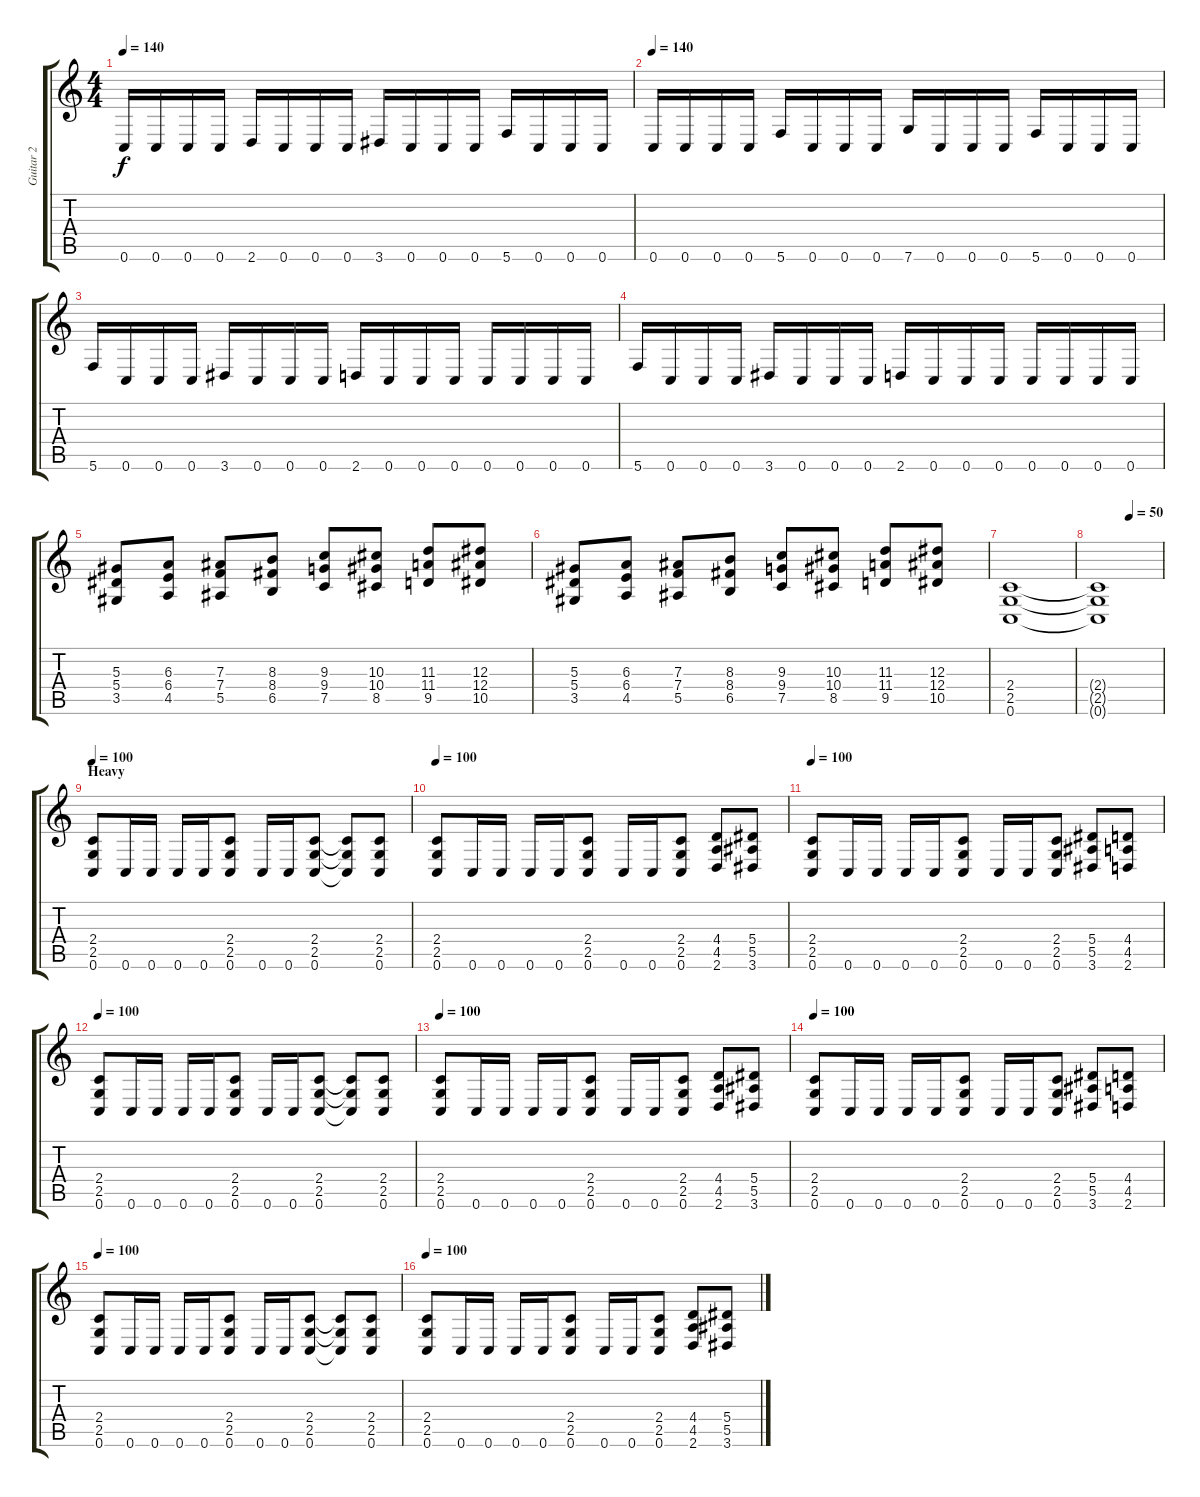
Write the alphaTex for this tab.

\track ("Guitar 2" "Guitar 2") {instrument distortionguitar}
\staff {score tabs}
\tuning (C4 G3 Eb3 Bb2 F2 C2) {hide}
\ts (4 4)
\tempo 140
\clef g2
\ks c
0.6.16{dy f volume 16} 0.6.16 0.6.16 0.6.16 2.6.16 0.6.16 0.6.16 0.6.16 3.6.16 0.6.16 0.6.16 0.6.16 5.6.16 0.6.16 0.6.16 0.6.16 |
\tempo 140
0.6.16{volume 16} 0.6.16 0.6.16 0.6.16 5.6.16 0.6.16 0.6.16 0.6.16 7.6.16 0.6.16 0.6.16 0.6.16 5.6.16 0.6.16 0.6.16 0.6.16 |
5.6.16 0.6.16 0.6.16 0.6.16 3.6.16 0.6.16 0.6.16 0.6.16 2.6.16 0.6.16 0.6.16 0.6.16 0.6.16 0.6.16 0.6.16 0.6.16 |
5.6.16 0.6.16 0.6.16 0.6.16 3.6.16 0.6.16 0.6.16 0.6.16 2.6.16 0.6.16 0.6.16 0.6.16 0.6.16 0.6.16 0.6.16 0.6.16 |
(5.3 5.4 3.5).8 (6.3 6.4 4.5).8 (7.3 7.4 5.5).8 (8.3 8.4 6.5).8 (9.3 9.4 7.5).8 (10.3 10.4 8.5).8 (11.3 11.4 9.5).8 (12.3 12.4 10.5).8 |
(5.3 5.4 3.5).8 (6.3 6.4 4.5).8 (7.3 7.4 5.5).8 (8.3 8.4 6.5).8 (9.3 9.4 7.5).8 (10.3 10.4 8.5).8 (11.3 11.4 9.5).8 (12.3 12.4 10.5).8 |
(2.4 2.5 0.6).1 |
\tempo (50 0.5)
(2.4{t} 2.5{t} 0.6{t}).1 |
\section ("" "Heavy")
\tempo 100
(2.4 2.5 0.6).8 0.6.16 0.6.16 0.6.16 0.6.16 (2.4 2.5 0.6).8 0.6.16 0.6.16 (2.4 2.5 0.6).8 (2.4{t} 2.5{t} 0.6{t}).8 (2.4 2.5 0.6).8 |
\tempo 100
(2.4 2.5 0.6).8 0.6.16 0.6.16 0.6.16 0.6.16 (2.4 2.5 0.6).8 0.6.16 0.6.16 (2.4 2.5 0.6).8 (4.4 4.5 2.6).8 (5.4 5.5 3.6).8 |
\tempo 100
(2.4 2.5 0.6).8 0.6.16 0.6.16 0.6.16 0.6.16 (2.4 2.5 0.6).8 0.6.16 0.6.16 (2.4 2.5 0.6).8 (5.4 5.5 3.6).8 (4.4 4.5 2.6).8 |
\tempo 100
(2.4 2.5 0.6).8 0.6.16 0.6.16 0.6.16 0.6.16 (2.4 2.5 0.6).8 0.6.16 0.6.16 (2.4 2.5 0.6).8 (2.4{t} 2.5{t} 0.6{t}).8 (2.4 2.5 0.6).8 |
\tempo 100
(2.4 2.5 0.6).8 0.6.16 0.6.16 0.6.16 0.6.16 (2.4 2.5 0.6).8 0.6.16 0.6.16 (2.4 2.5 0.6).8 (4.4 4.5 2.6).8 (5.4 5.5 3.6).8 |
\tempo 100
(2.4 2.5 0.6).8 0.6.16 0.6.16 0.6.16 0.6.16 (2.4 2.5 0.6).8 0.6.16 0.6.16 (2.4 2.5 0.6).8 (5.4 5.5 3.6).8 (4.4 4.5 2.6).8 |
\tempo 100
(2.4 2.5 0.6).8 0.6.16 0.6.16 0.6.16 0.6.16 (2.4 2.5 0.6).8 0.6.16 0.6.16 (2.4 2.5 0.6).8 (2.4{t} 2.5{t} 0.6{t}).8 (2.4 2.5 0.6).8 |
\tempo 100
(2.4 2.5 0.6).8 0.6.16 0.6.16 0.6.16 0.6.16 (2.4 2.5 0.6).8 0.6.16 0.6.16 (2.4 2.5 0.6).8 (4.4 4.5 2.6).8 (5.4 5.5 3.6).8
